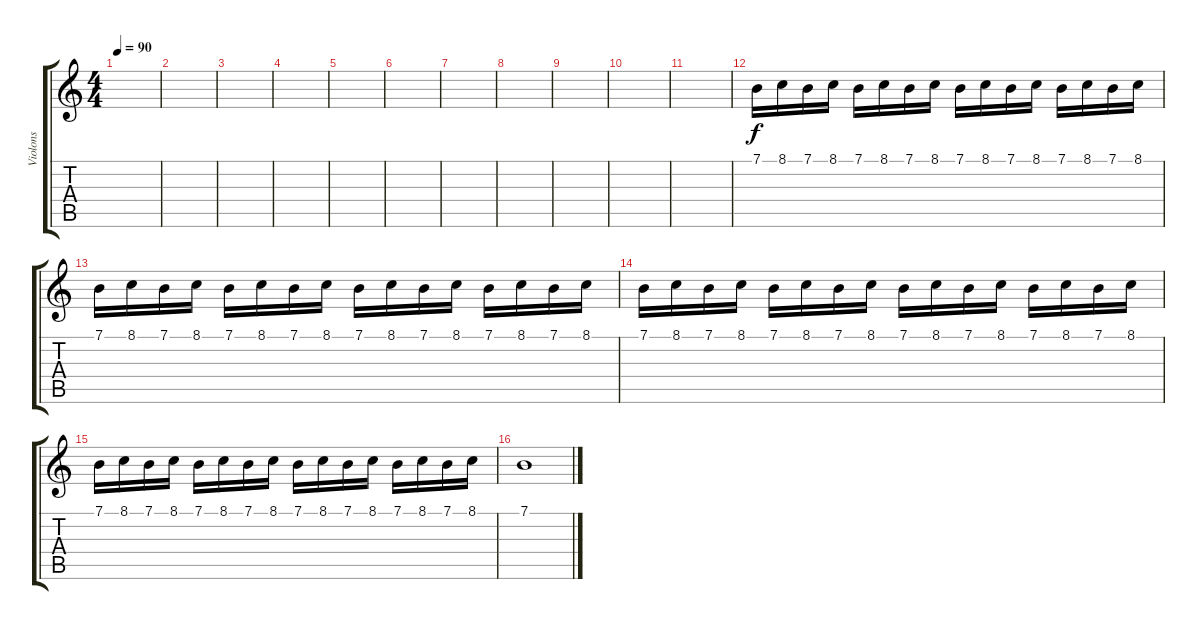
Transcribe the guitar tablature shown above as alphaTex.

\track ("Violons" "Violons") {instrument synthstrings1}
\staff {score tabs}
\tuning (E4 B3 G3 D3 A2 E2) {hide}
\ts (4 4)
\tempo 90
\clef g2
\ks c
|
|
|
|
|
|
|
|
|
|
|
7.1.16{volume 13} 8.1.16 7.1.16 8.1.16 7.1.16 8.1.16 7.1.16 8.1.16 7.1.16 8.1.16 7.1.16 8.1.16 7.1.16 8.1.16 7.1.16 8.1.16 |
7.1.16 8.1.16 7.1.16 8.1.16 7.1.16 8.1.16 7.1.16 8.1.16 7.1.16 8.1.16 7.1.16 8.1.16 7.1.16 8.1.16 7.1.16 8.1.16 |
7.1.16 8.1.16 7.1.16 8.1.16 7.1.16 8.1.16 7.1.16 8.1.16 7.1.16 8.1.16 7.1.16 8.1.16 7.1.16 8.1.16 7.1.16 8.1.16 |
7.1.16 8.1.16 7.1.16 8.1.16 7.1.16 8.1.16 7.1.16 8.1.16 7.1.16{volume 6} 8.1.16 7.1.16 8.1.16 7.1.16 8.1.16 7.1.16 8.1.16 |
7.1.1
